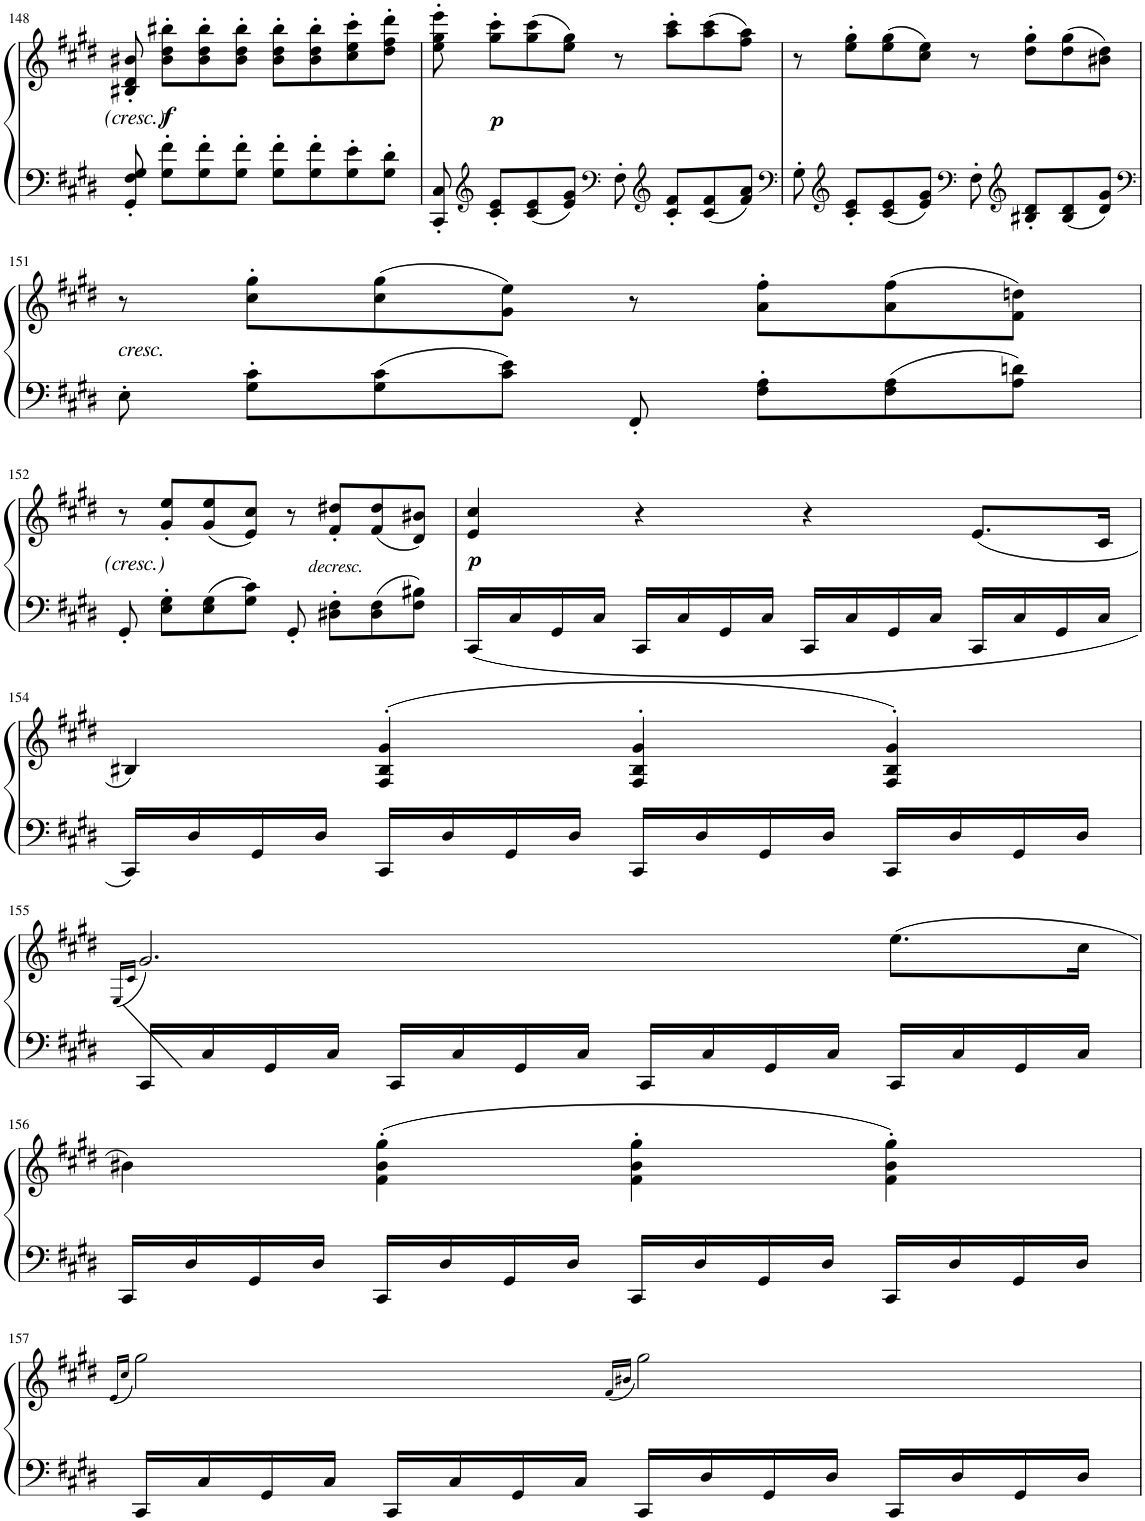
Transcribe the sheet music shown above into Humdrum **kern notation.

**kern	**kern	**dynam
*part1	*part1	*part1
*staff2	*staff1	*staff1/2
*I"Piano	*	*
*I'Pno.	*	*
!!LO:PB:g=z
*clefF4	*clefG2	*
*k[f#c#g#d#]	*k[f#c#g#d#]	*
*M4/4	*M4/4	*
*met(c)	*met(c)	*
=148	=148	=148
8GG#/' 8F#/' 8G#/'	8B#X/' 8d#/' 8b#X/'	.
!	!	!LO:DY:b
8G#\' 8f#\'L	8b#\' 8dd#\' 8bb#X\'L	f
8G#\' 8f#\'	8b#\' 8dd#\' 8bb#\'	.
8G#\' 8f#\'J	8b#\' 8dd#\' 8bb#\'J	.
8G#\' 8f#\'L	8b#\' 8dd#\' 8bb#\'L	.
8G#\' 8f#\'	8b#\' 8dd#\' 8bb#\'	.
8G#\' 8e\'	8cc#\' 8ee\' 8ccc#\'	.
8G#\' 8d#\'J	8dd#\' 8ff#\' 8ddd#\'J	.
=149	=149	=149
8CC#/' 8C#/'	8ee\' 8gg#\' 8eee\'	.
*clefG2	*	*
!	!	!LO:DY:b
8c#/' 8e/'L	8gg#\' 8ccc#\'L	p
8c#/ 8e/	(8gg#\ 8ccc#\	.
8e/ 8g#/J	8ee\ 8gg#\J)	.
*clefF4	*	*
8F#'\	8r	.
*clefG2	*	*
8c#/' 8f#/'L	8aa\' 8ccc#\'L	.
8c#/ 8f#/	(8aa\ 8ccc#\	.
8f#/ 8a/J	8ff#\ 8aa\J)	.
=150	=150	=150
*clefF4	*	*
8G#'\	8r	.
*clefG2	*	*
8c#/' 8e/'L	8ee\' 8gg#\'L	.
8c#/ 8e/	(8ee\ 8gg#\	.
8e/ 8g#/J	8cc#\ 8ee\J)	.
*clefF4	*	*
8F#'\	8r	.
*clefG2	*	*
8B#X/' 8d#/'L	8dd#\' 8gg#\'L	.
8B#/ 8d#/	(8dd#\ 8gg#\	.
8d#/ 8g#/J	8b#X\ 8dd#\J)	.
!!LO:LB:g=z
=151	=151	=151
*clefF4	*	*
!	!LO:TX:b:i:t=cresc.	!
8E'\	8r	.
8G#\' 8c#\'L	8cc#\' 8gg#\'L	.
8G#\ 8c#\	(8cc#\ 8gg#\	.
8c#\ 8e\J	8g#\ 8ee\J)	.
8FF#'/	8r	.
8F#\' 8A\'L	8a\' 8ff#\'L	.
8F#\ 8A\	(8a\ 8ff#\	.
8A\ 8dn\J	8f#\ 8ddn\J)	.
!!LO:LB:g=z
=152	=152	=152
8GG#'/	8r	.
8E\' 8G#\'L	8g#/' 8ee/'L	.
8E\ 8G#\	(8g#/ 8ee/	.
8G#\ 8c#\J	8e/ 8cc#/J)	.
8GG#'/	8r	.
!	!	!LO:DY:b
8D#X\' 8F#\'L	8f#/' 8dd#X/'L	other-dynamics
8D#\ 8F#\	(8f#/ 8dd#/	.
8F#\ 8B#X\J	8d#/ 8b#X/J)	.
=153	=153	=153
!	!	!LO:DY:b
16CC#/LL	4e/ 4cc#/	p
16C#/	.	.
16GG#/	.	.
16C#/JJ	.	.
16CC#/LL	4r	.
16C#/	.	.
16GG#/	.	.
16C#/JJ	.	.
16CC#/LL	4r	.
16C#/	.	.
16GG#/	.	.
16C#/JJ	.	.
16CC#/LL	(8.e/L	.
16C#/	.	.
16GG#/	.	.
16C#/JJ	16c#/Jk	.
!!LO:LB:g=z
=154	=154	=154
16CC#/LL	4B#X/)	.
16D#/	.	.
16GG#/	.	.
16D#/JJ	.	.
16CC#/LL	(>4F#/'> 4B#/'> 4g#/'>	.
16D#/	.	.
16GG#/	.	.
16D#/JJ	.	.
16CC#/LL	4F#/'> 4B#/'> 4g#/'>	.
16D#/	.	.
16GG#/	.	.
16D#/JJ	.	.
16CC#/LL	4F#/'> 4B#/'> 4g#/'>)	.
16D#/	.	.
16GG#/	.	.
16D#/JJ	.	.
!!LO:LB:g=z
=155	=155	=155
.	(16qE/LL	.
.	16qc#/JJ	.
16CC#/LL	2.g#/)	.
16C#/	.	.
16GG#/	.	.
16C#/JJ	.	.
16CC#/LL	.	.
16C#/	.	.
16GG#/	.	.
16C#/JJ	.	.
16CC#/LL	.	.
16C#/	.	.
16GG#/	.	.
16C#/JJ	.	.
16CC#/LL	(8.ee\L	.
16C#/	.	.
16GG#/	.	.
16C#/JJ	16cc#\Jk	.
!!LO:LB:g=z
=156	=156	=156
16CC#/LL	4b#X\)	.
16D#/	.	.
16GG#/	.	.
16D#/JJ	.	.
16CC#/LL	(4f#\' 4b#\' 4gg#\'	.
16D#/	.	.
16GG#/	.	.
16D#/JJ	.	.
16CC#/LL	4f#\' 4b#\' 4gg#\'	.
16D#/	.	.
16GG#/	.	.
16D#/JJ	.	.
16CC#/LL	4f#\' 4b#\' 4gg#\')	.
16D#/	.	.
16GG#/	.	.
16D#/JJ	.	.
!!LO:LB:g=z
=157	=157	=157
.	(16qe/LL	.
.	16qcc#/JJ	.
16CC#/LL	2gg#\)	.
16C#/	.	.
16GG#/	.	.
16C#/JJ	.	.
16CC#/LL	.	.
16C#/	.	.
16GG#/	.	.
16C#/JJ	.	.
.	(16qf#/LL	.
.	16qb#X/JJ	.
16CC#/LL	2gg#\)	.
16D#/	.	.
16GG#/	.	.
16D#/JJ	.	.
16CC#/LL	.	.
16D#/	.	.
16GG#/	.	.
16D#/JJ	.	.
=	=	=
*-	*-	*-
